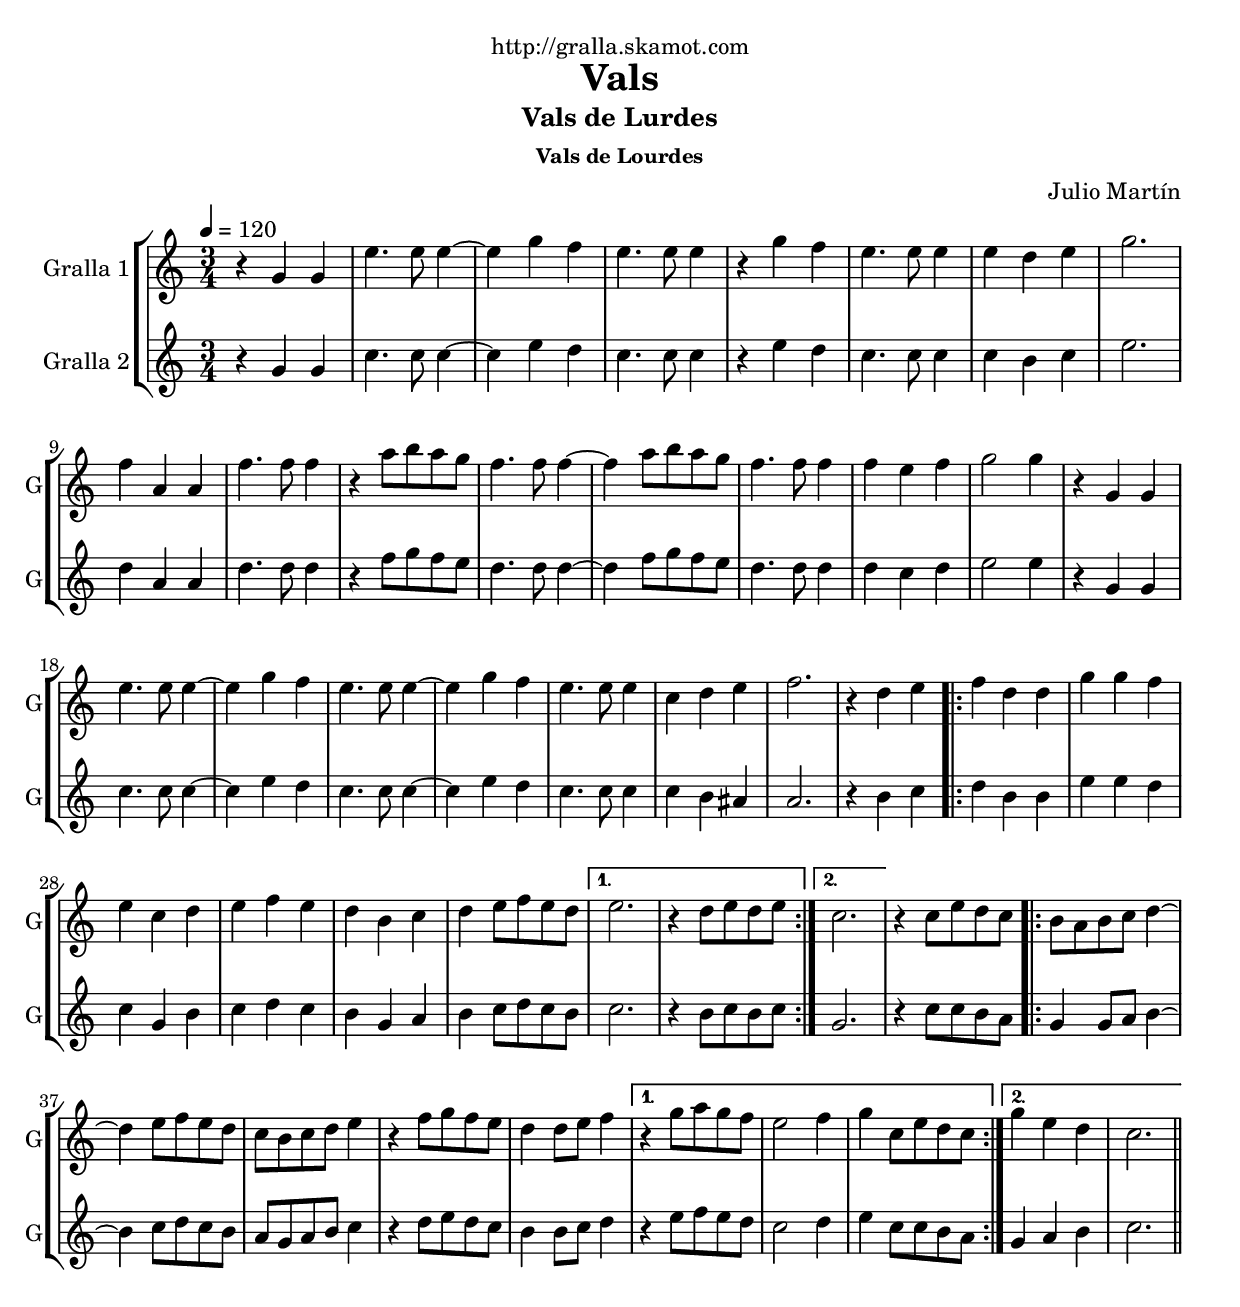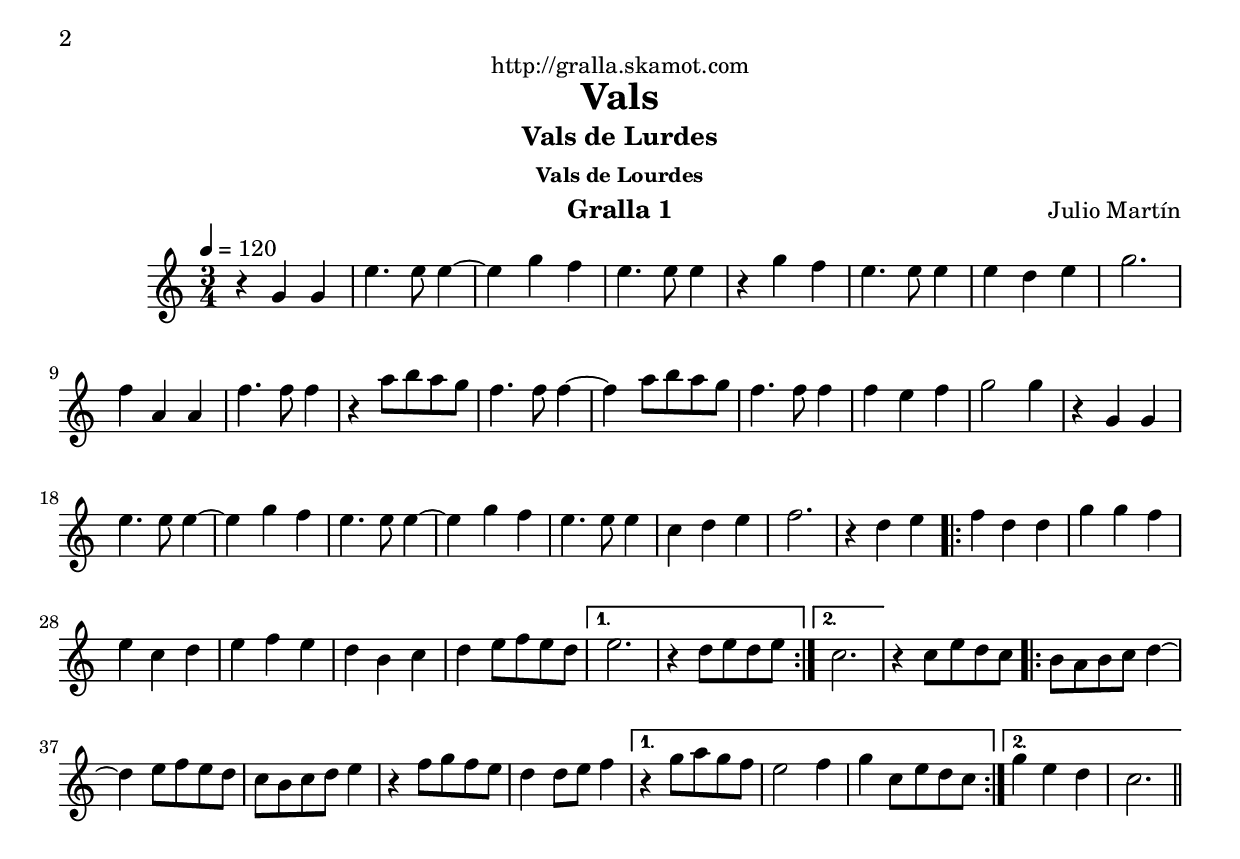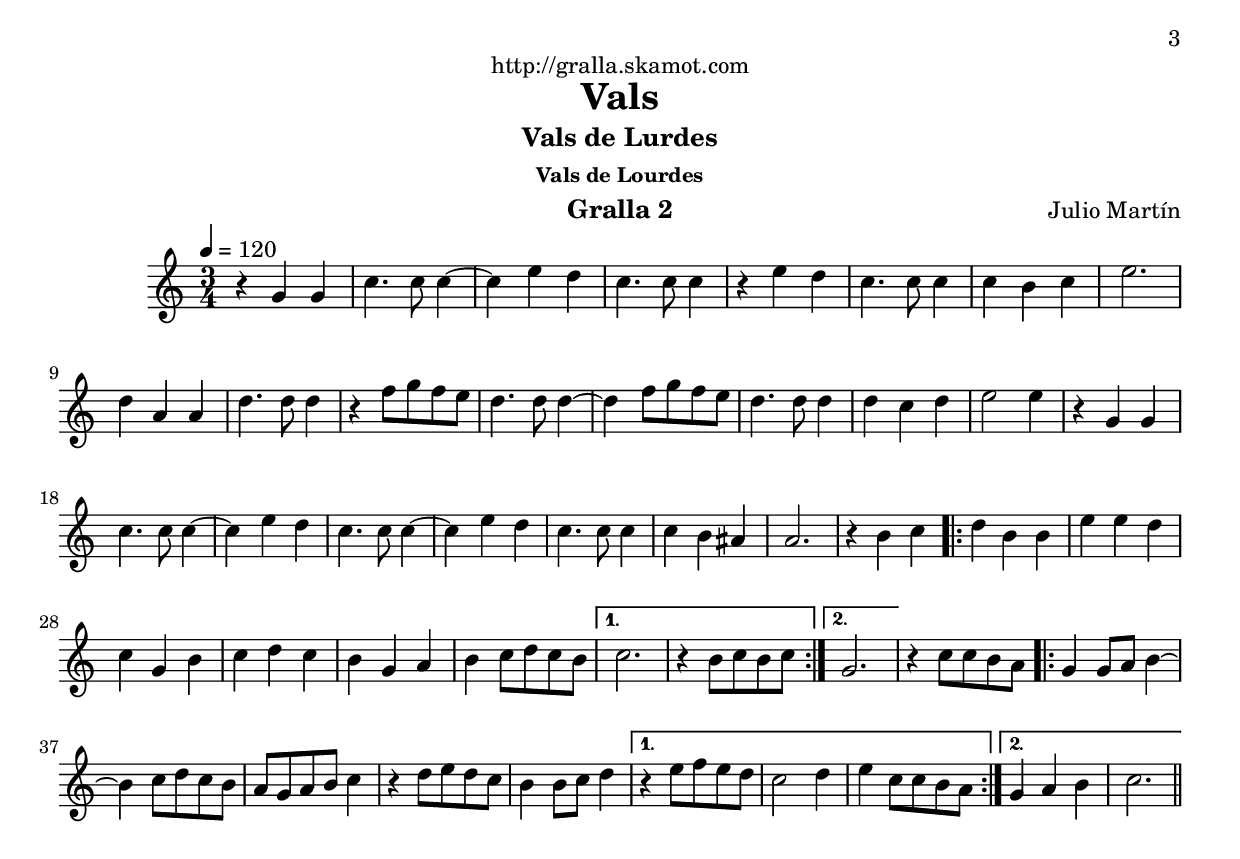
\version "2.16.2"

\header {
  dedication="http://gralla.skamot.com"
  title="Vals"
  subtitle="Vals de Lurdes"
  subsubtitle="Vals de Lourdes"
  poet=""
  meter=""
  piece=""
  composer="Julio Martín"
  arranger=""
  opus=""
  instrument=""
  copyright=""
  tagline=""
}

liniaroAa =
\relative g'
{
  \tempo 4=120
  \clef treble
  \key c \major
  \time 3/4
  r4 g g  |
  e'4. e8 e4 ~  |
  e4 g f  |
  e4. e8 e4  |
  %05
  r4 g f  |
  e4. e8 e4  |
  e4 d e  |
  g2.  |
  f4 a, a  |
  %10
  f'4. f8 f4  |
  r4 a8 b a g  |
  f4. f8 f4 ~  |
  f4 a8 b a g  |
  f4. f8 f4  |
  %15
  f4 e f  |
  g2 g4  |
  r4 g, g  |
  e'4. e8 e4 ~  |
  e4 g f  |
  %20
  e4. e8 e4 ~  |
  e4 g f  |
  e4. e8 e4  |
  c4 d e  |
  f2.  |
  %25
  r4 d e  |
  \repeat volta 2 { f4 d d  |
  g4 g f  |
  e4 c d  |
  e4 f e  |
  %30
  d4 b c  |
  d4 e8 f e d }
  \alternative { { e2.  |
  r4 d8 e d e }
  { c2. } }
  %35
  r4 c8 e d c  |
  \repeat volta 2 { b8 a b c d4 ~  |
  d4 e8 f e d  |
  c8 b c d e4  |
  r4 f8 g f e  |
  %40
  d4 d8 e f4 }
  \alternative { { r4 g8 a g f  |
  e2 f4  |
  g4 c,8 e d c }
  { g'4 e d  |
  %45
  c2. } } \bar "||"
}

liniaroAb =
\relative g'
{
  \tempo 4=120
  \clef treble
  \key c \major
  \time 3/4
  r4 g g  |
  c4. c8 c4 ~  |
  c4 e d  |
  c4. c8 c4  |
  %05
  r4 e d  |
  c4. c8 c4  |
  c4 b c  |
  e2.  |
  d4 a a  |
  %10
  d4. d8 d4  |
  r4 f8 g f e  |
  d4. d8 d4 ~  |
  d4 f8 g f e  |
  d4. d8 d4  |
  %15
  d4 c d  |
  e2 e4  |
  r4 g, g  |
  c4. c8 c4 ~  |
  c4 e d  |
  %20
  c4. c8 c4 ~  |
  c4 e d  |
  c4. c8 c4  |
  c4 b ais  |
  a2.  |
  %25
  r4 b c  |
  \repeat volta 2 { d4 b b  |
  e4 e d  |
  c4 g b  |
  c4 d c  |
  %30
  b4 g a  |
  b4 c8 d c b }
  \alternative { { c2.  |
  r4 b8 c b c }
  { g2. } }
  %35
  r4 c8 c b a  |
  \repeat volta 2 { g4 g8 a b4 ~  |
  b4 c8 d c b  |
  a8 g a b c4  |
  r4 d8 e d c  |
  %40
  b4 b8 c d4 }
  \alternative { { r4 e8 f e d  |
  c2 d4  |
  e4 c8 c b a }
  { g4 a b  |
  %45
  c2. } } \bar "||"
}

\bookpart {
  \score {
    \new StaffGroup {
      \override Score.RehearsalMark #'self-alignment-X = #LEFT
      <<
        \new Staff \with {instrumentName = #"Gralla 1" shortInstrumentName = #"G"} \liniaroAa
        \new Staff \with {instrumentName = #"Gralla 2" shortInstrumentName = #"G"} \liniaroAb
      >>
    }
    \layout {}
  }
  \score { \unfoldRepeats
    \new StaffGroup {
      \override Score.RehearsalMark #'self-alignment-X = #LEFT
      <<
        \new Staff \with {instrumentName = #"Gralla 1" shortInstrumentName = #"G"} \liniaroAa
        \new Staff \with {instrumentName = #"Gralla 2" shortInstrumentName = #"G"} \liniaroAb
      >>
    }
    \midi {
      \set Staff.midiInstrument = "oboe"
      \set DrumStaff.midiInstrument = "drums"
    }
  }
}

\bookpart {
  \header {instrument="Gralla 1"}
  \score {
    \new StaffGroup {
      \override Score.RehearsalMark #'self-alignment-X = #LEFT
      <<
        \new Staff \liniaroAa
      >>
    }
    \layout {}
  }
  \score { \unfoldRepeats
    \new StaffGroup {
      \override Score.RehearsalMark #'self-alignment-X = #LEFT
      <<
        \new Staff \liniaroAa
      >>
    }
    \midi {
      \set Staff.midiInstrument = "oboe"
      \set DrumStaff.midiInstrument = "drums"
    }
  }
}

\bookpart {
  \header {instrument="Gralla 2"}
  \score {
    \new StaffGroup {
      \override Score.RehearsalMark #'self-alignment-X = #LEFT
      <<
        \new Staff \liniaroAb
      >>
    }
    \layout {}
  }
  \score { \unfoldRepeats
    \new StaffGroup {
      \override Score.RehearsalMark #'self-alignment-X = #LEFT
      <<
        \new Staff \liniaroAb
      >>
    }
    \midi {
      \set Staff.midiInstrument = "oboe"
      \set DrumStaff.midiInstrument = "drums"
    }
  }
}

